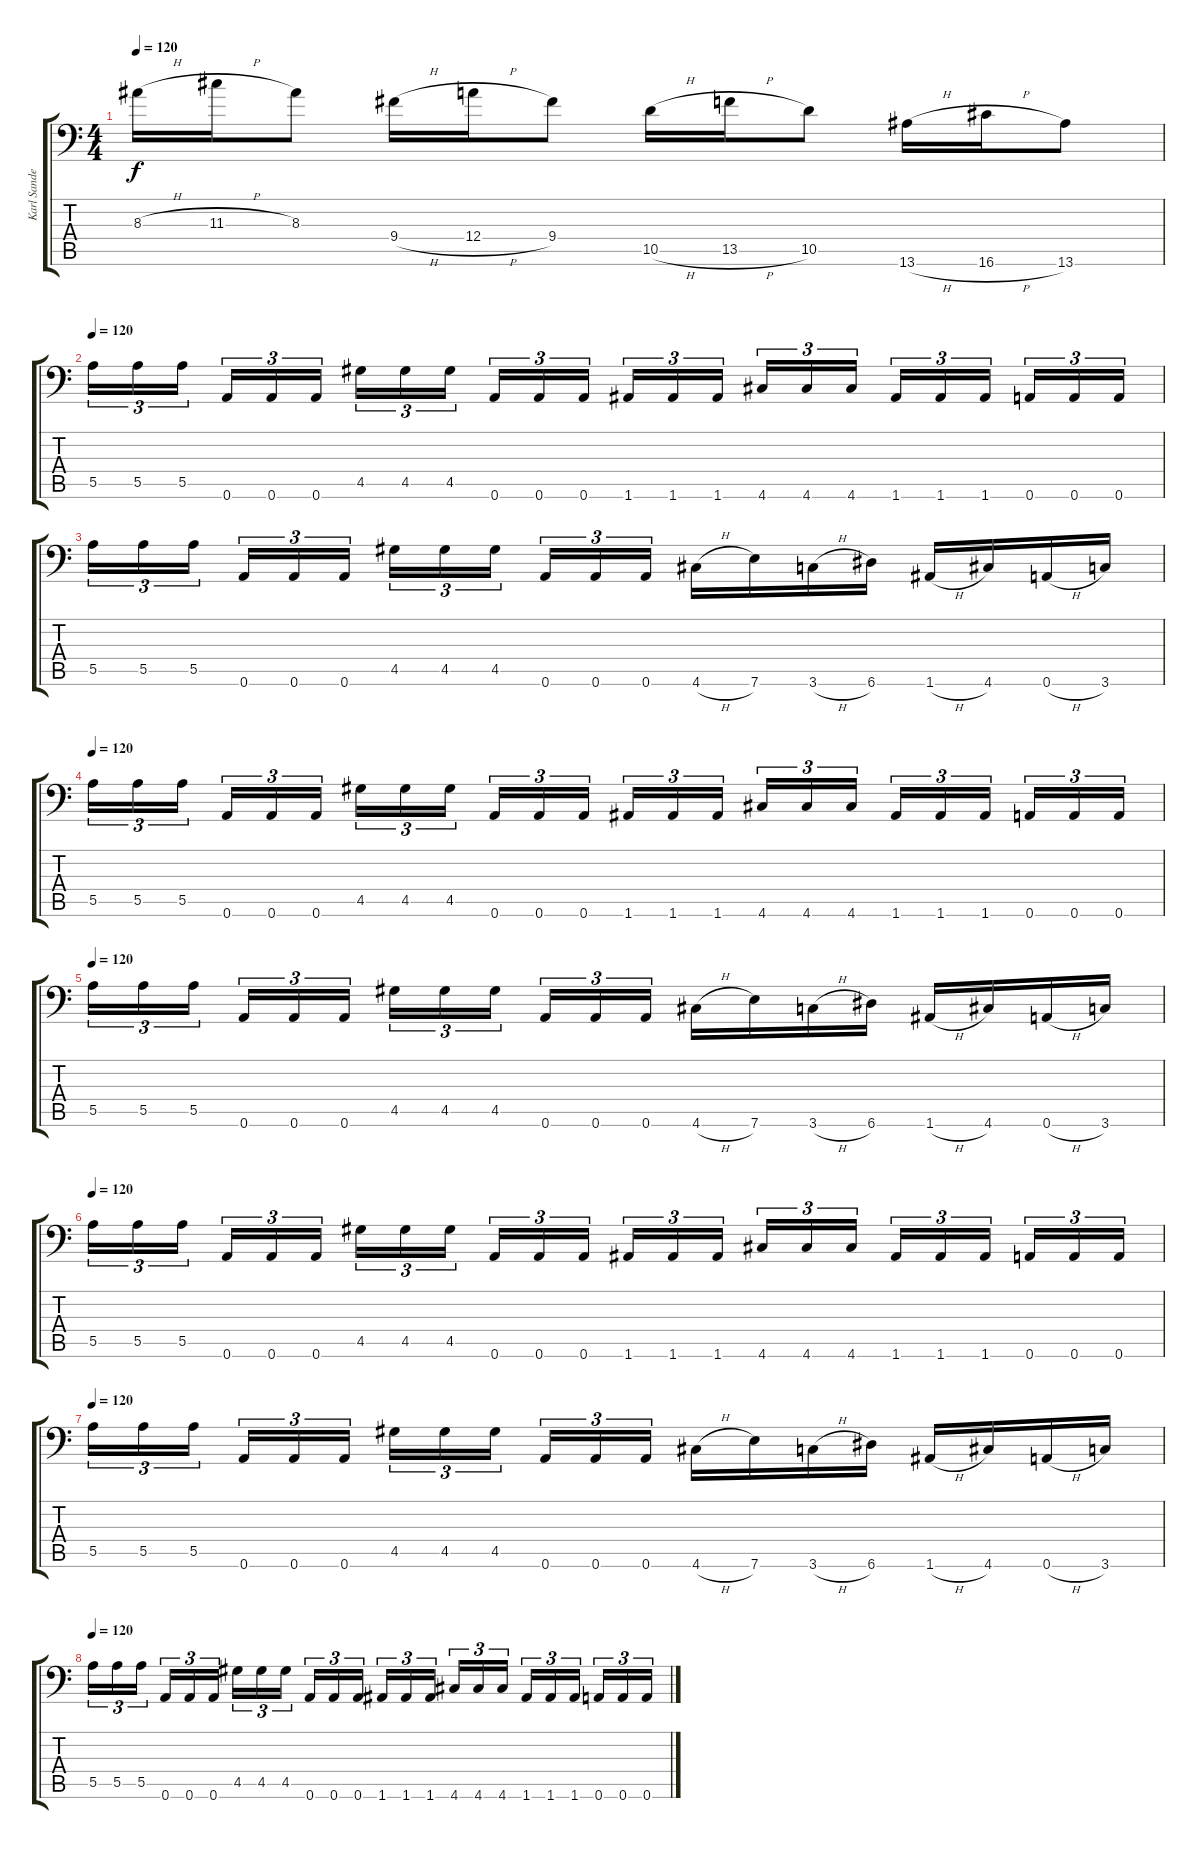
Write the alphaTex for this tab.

\track ("Karl Sanders" "Karl Sande") {instrument distortionguitar}
\staff {score tabs}
\tuning (B3 Gb3 D3 A2 E2 A1) {hide}
\ts (4 4)
\tempo 120
\clef f4
\ks c
8.3{h}.16{dy f} 11.3{h}.16 8.3.8 9.4{h}.16 12.4{h}.16 9.4.8 10.5{h}.16 13.5{h}.16 10.5.8 13.6{h}.16 16.6{h}.16 13.6.8 |
\tempo 120
5.5.16{tu (3 2)} 5.5.16{tu (3 2)} 5.5.16{tu (3 2)} 0.6.16{tu (3 2)} 0.6.16{tu (3 2)} 0.6.16{tu (3 2)} 4.5.16{tu (3 2)} 4.5.16{tu (3 2)} 4.5.16{tu (3 2)} 0.6.16{tu (3 2)} 0.6.16{tu (3 2)} 0.6.16{tu (3 2)} 1.6.16{tu (3 2)} 1.6.16{tu (3 2)} 1.6.16{tu (3 2)} 4.6.16{tu (3 2)} 4.6.16{tu (3 2)} 4.6.16{tu (3 2)} 1.6.16{tu (3 2)} 1.6.16{tu (3 2)} 1.6.16{tu (3 2)} 0.6.16{tu (3 2)} 0.6.16{tu (3 2)} 0.6.16{tu (3 2)} |
5.5.16{tu (3 2)} 5.5.16{tu (3 2)} 5.5.16{tu (3 2)} 0.6.16{tu (3 2)} 0.6.16{tu (3 2)} 0.6.16{tu (3 2)} 4.5.16{tu (3 2)} 4.5.16{tu (3 2)} 4.5.16{tu (3 2)} 0.6.16{tu (3 2)} 0.6.16{tu (3 2)} 0.6.16{tu (3 2)} 4.6{h}.16 7.6.16 3.6{h}.16 6.6.16 1.6{h}.16 4.6.16 0.6{h}.16 3.6.16 |
\tempo 120
5.5.16{tu (3 2)} 5.5.16{tu (3 2)} 5.5.16{tu (3 2)} 0.6.16{tu (3 2)} 0.6.16{tu (3 2)} 0.6.16{tu (3 2)} 4.5.16{tu (3 2)} 4.5.16{tu (3 2)} 4.5.16{tu (3 2)} 0.6.16{tu (3 2)} 0.6.16{tu (3 2)} 0.6.16{tu (3 2)} 1.6.16{tu (3 2)} 1.6.16{tu (3 2)} 1.6.16{tu (3 2)} 4.6.16{tu (3 2)} 4.6.16{tu (3 2)} 4.6.16{tu (3 2)} 1.6.16{tu (3 2)} 1.6.16{tu (3 2)} 1.6.16{tu (3 2)} 0.6.16{tu (3 2)} 0.6.16{tu (3 2)} 0.6.16{tu (3 2)} |
\tempo 120
5.5.16{tu (3 2)} 5.5.16{tu (3 2)} 5.5.16{tu (3 2)} 0.6.16{tu (3 2)} 0.6.16{tu (3 2)} 0.6.16{tu (3 2)} 4.5.16{tu (3 2)} 4.5.16{tu (3 2)} 4.5.16{tu (3 2)} 0.6.16{tu (3 2)} 0.6.16{tu (3 2)} 0.6.16{tu (3 2)} 4.6{h}.16 7.6.16 3.6{h}.16 6.6.16 1.6{h}.16 4.6.16 0.6{h}.16 3.6.16 |
\tempo 120
5.5.16{tu (3 2)} 5.5.16{tu (3 2)} 5.5.16{tu (3 2)} 0.6.16{tu (3 2)} 0.6.16{tu (3 2)} 0.6.16{tu (3 2)} 4.5.16{tu (3 2)} 4.5.16{tu (3 2)} 4.5.16{tu (3 2)} 0.6.16{tu (3 2)} 0.6.16{tu (3 2)} 0.6.16{tu (3 2)} 1.6.16{tu (3 2)} 1.6.16{tu (3 2)} 1.6.16{tu (3 2)} 4.6.16{tu (3 2)} 4.6.16{tu (3 2)} 4.6.16{tu (3 2)} 1.6.16{tu (3 2)} 1.6.16{tu (3 2)} 1.6.16{tu (3 2)} 0.6.16{tu (3 2)} 0.6.16{tu (3 2)} 0.6.16{tu (3 2)} |
\tempo 120
5.5.16{tu (3 2)} 5.5.16{tu (3 2)} 5.5.16{tu (3 2)} 0.6.16{tu (3 2)} 0.6.16{tu (3 2)} 0.6.16{tu (3 2)} 4.5.16{tu (3 2)} 4.5.16{tu (3 2)} 4.5.16{tu (3 2)} 0.6.16{tu (3 2)} 0.6.16{tu (3 2)} 0.6.16{tu (3 2)} 4.6{h}.16 7.6.16 3.6{h}.16 6.6.16 1.6{h}.16 4.6.16 0.6{h}.16 3.6.16 |
\tempo 120
5.5.16{tu (3 2)} 5.5.16{tu (3 2)} 5.5.16{tu (3 2)} 0.6.16{tu (3 2)} 0.6.16{tu (3 2)} 0.6.16{tu (3 2)} 4.5.16{tu (3 2)} 4.5.16{tu (3 2)} 4.5.16{tu (3 2)} 0.6.16{tu (3 2)} 0.6.16{tu (3 2)} 0.6.16{tu (3 2)} 1.6.16{tu (3 2)} 1.6.16{tu (3 2)} 1.6.16{tu (3 2)} 4.6.16{tu (3 2)} 4.6.16{tu (3 2)} 4.6.16{tu (3 2)} 1.6.16{tu (3 2)} 1.6.16{tu (3 2)} 1.6.16{tu (3 2)} 0.6.16{tu (3 2)} 0.6.16{tu (3 2)} 0.6.16{tu (3 2)}
